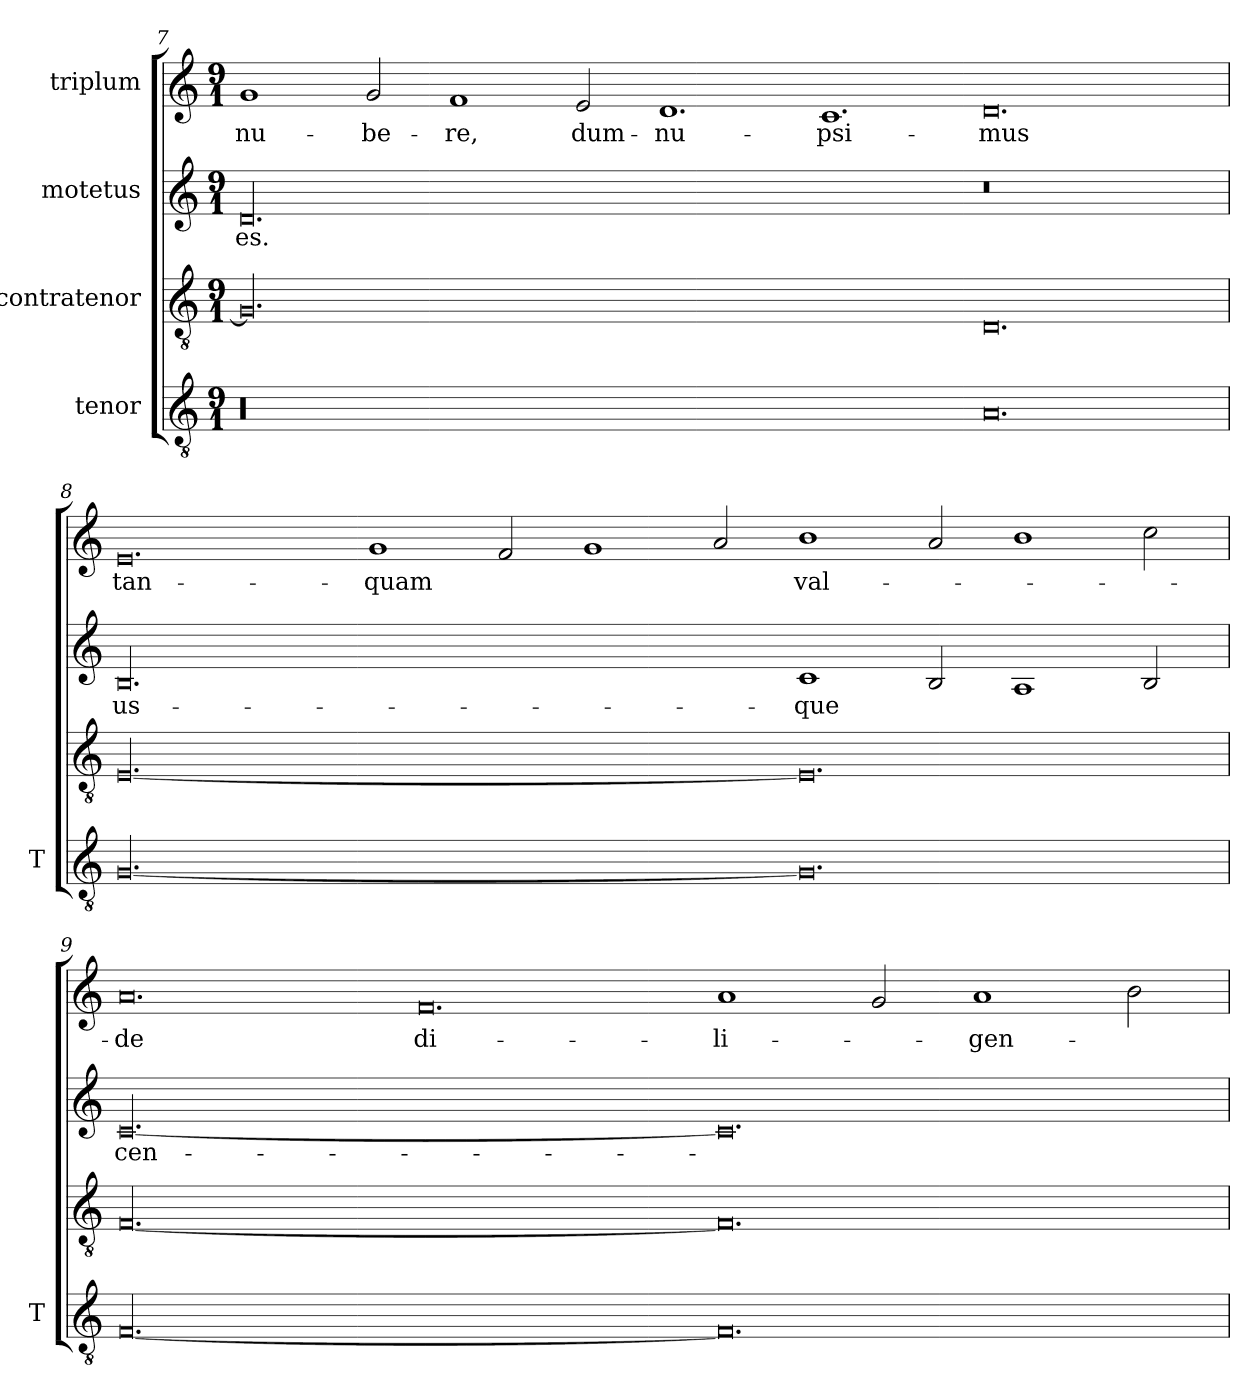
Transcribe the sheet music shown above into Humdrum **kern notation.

**kern	**kern	**kern	**text	**kern	**text
*part4	*part3	*part2	*part2	*part1	*part1
*staff4	*staff3	*staff2	*staff2	*staff1	*staff1
*I"tenor	*I"contratenor	*I"motetus	*	*I"triplum	*
*I'T	*	*	*	*	*
*clefGv2	*clefGv2	*clefG2	*	*clefG2	*
*k[]	*k[]	*k[]	*	*k[]	*
*C:	*C:	*C:	*	*C:	*
*M9/1	*M9/1	*M9/1	*	*M9/1	*
=7	=7	=7	=7	=7	=7
00.r	00.G/]	00.d/	-es.	1g/	nu-
.	.	.	.	2g/	-be-
.	.	.	.	1f/	-re,
.	.	.	.	2e/	dum-
.	.	.	.	1.d/	nu-
.	.	.	.	1.c/	-psi-
0.A/	0.D/	0.r	.	0.d/	-mus
!!LO:PB:g=z
=8	=8	=8	=8	=8	=8
[00.G/	[00.E/	00.B/	us-	0.e/	tan-
.	.	.	.	1g/	-quam
.	.	.	.	2f/	.
.	.	.	.	1g/	.
.	.	.	.	2a/	.
0.G/]	0.E/]	1c/	-que	1b\	val-
.	.	2B/	.	2a/	.
.	.	1A/	.	1b\	.
.	.	2B/	.	2cc\	.
=9	=9	=9	=9	=9	=9
[00.F/	[00.F/	[00.c/	cen-	0.a/	-de
.	.	.	.	0.f/	di-
0.F/]	0.F/]	0.c/]	.	1a/	-li-
.	.	.	.	2g/	.
.	.	.	.	1a/	-gen-
.	.	.	.	2b\	.
=	=	=	=	=	=
*-	*-	*-	*-	*-	*-
